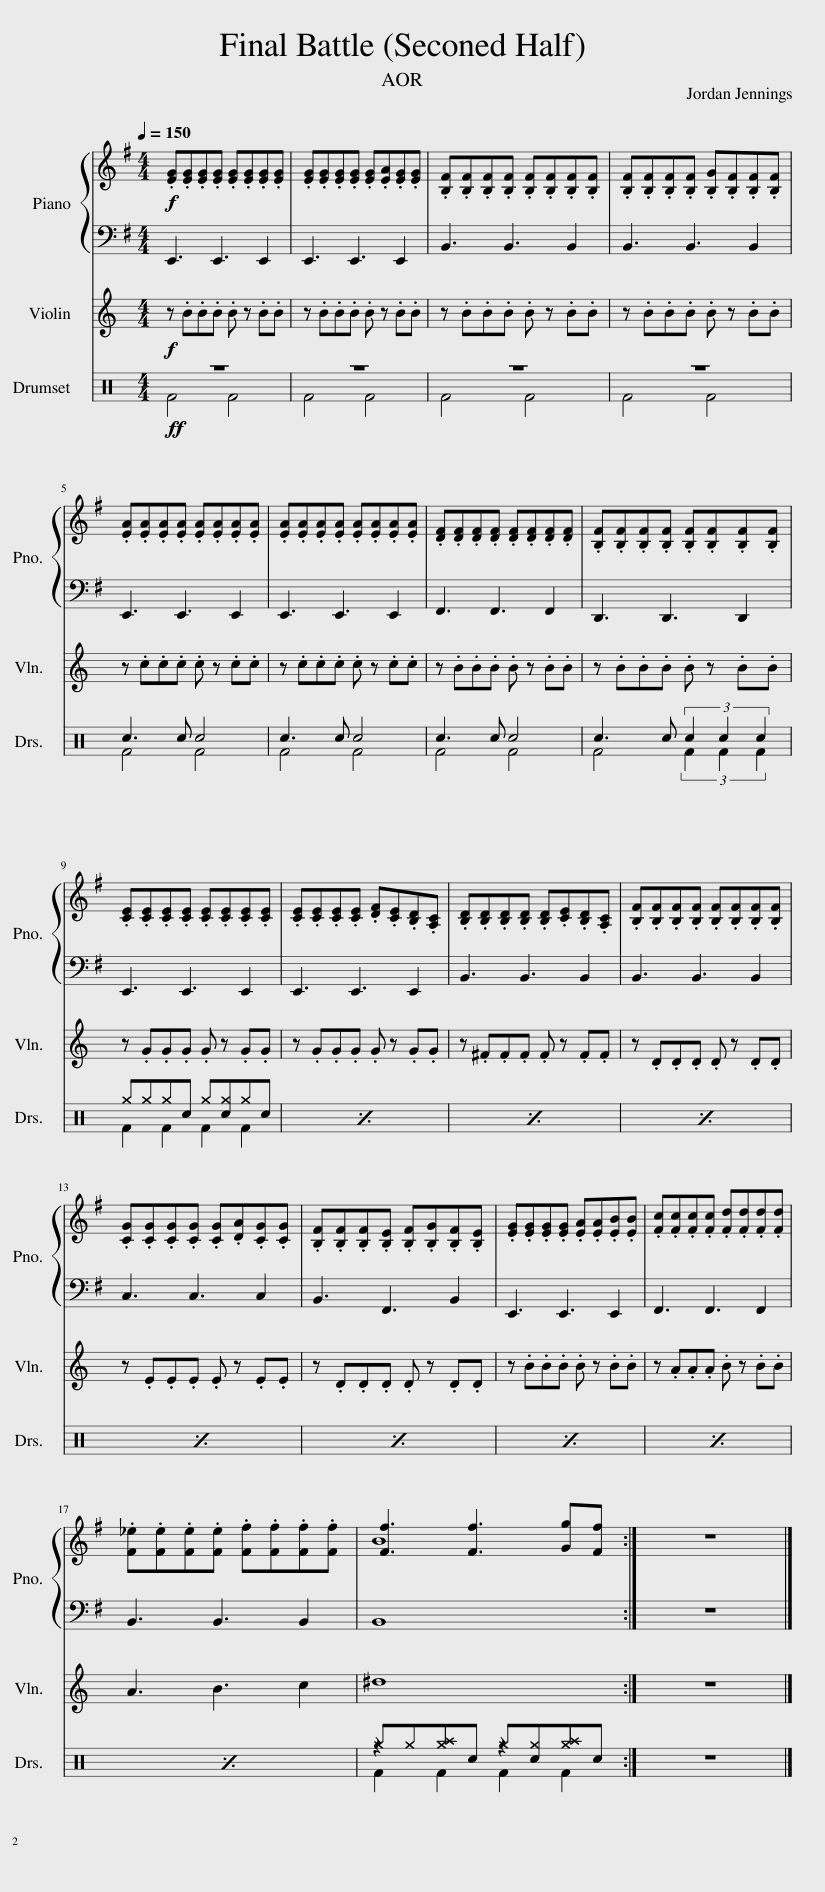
X:1
%%score { ( 1 3 ) | 2 } 4 ( 5 6 7 )
L:1/8
Q:1/4=150
M:4/4
I:linebreak $
K:G
V:1 treble
V:3 treble
V:2 bass
V:4 treble
V:5 perc
K:none
V:6 perc
K:none
V:7 perc
K:none
V:1
!f! .[EG].[EG].[EG].[EG] .[EG].[EG].[EG].[EG] | .[EG].[EG].[EG].[EG] .[EG].[EA].[EG].[EG] | .[B,F].[B,F].[B,F].[B,F] .[B,F].[B,F].[B,F].[B,F] | .[B,F].[B,F].[B,F].[B,F] .[B,G].[B,F].[B,F].[B,F] |$ .[EA].[EA].[EA].[EA] .[EA].[EA].[EA].[EA] | %5
 .[EA].[EA].[EA].[EA] .[EA].[EA].[EA].[EA] | .[DF].[DF].[DF].[DF] .[DF].[DF].[DF].[DF] | .[B,F].[B,F].[B,F].[B,F] .[B,F].[B,F].[B,F].[B,F] |$ .[CE].[CE].[CE].[CE] .[CE].[CE].[CE].[CE] | .[CE].[CE].[CE].[CE] .[DF].[CE].[B,D].[A,C] | %10
 .[B,D].[B,D].[B,D].[B,D] .[B,D].[CE].[B,D].[A,C] | .[B,F].[B,F].[B,F].[B,F] .[B,F].[B,F].[B,F].[B,F] |$ .[CG].[CG].[CG].[CG] .[CG].[DA].[CG].[CG] | .[B,F].[B,F].[B,F].[B,E] .[B,F].[B,G].[B,F].[B,E] | .[EG].[EG].[EG].[EG] .[EA].[EA].[EB].[EB] | %15
 .[Fc].[Fc].[Fc].[Fc] .[Fd].[Fd].[Fd].[Fd] |$ .[F_e].[Fe].[Fe].[Fe] .[Ff].[Ff].[Ff].[Ff] | [Ff]3 [Ff]3 [Gg][Ff] :| z8 |] %19
V:2
 E,,3 E,,3 E,,2 | E,,3 E,,3 E,,2 | B,,3 B,,3 B,,2 | B,,3 B,,3 B,,2 |$ E,,3 E,,3 E,,2 | %5
 E,,3 E,,3 E,,2 | F,,3 F,,3 F,,2 | D,,3 D,,3 D,,2 |$ E,,3 E,,3 E,,2 | E,,3 E,,3 E,,2 | %10
 B,,3 B,,3 B,,2 | B,,3 B,,3 B,,2 |$ C,3 C,3 C,2 | B,,3 F,,3 B,,2 | E,,3 E,,3 E,,2 | %15
 F,,3 F,,3 F,,2 |$ B,,3 B,,3 B,,2 | B,,8 :| z8 |] %19
V:3
 x8 | x8 | x8 | x8 |$ x8 | %5
 x8 | x8 | x8 |$ x8 | x8 | %10
 x8 | x8 |$ x8 | x8 | x8 | %15
 x8 |$ x8 | B8 :| x8 |] %19
V:4
[K:C]!f! z .B.B.B .B z .B.B | z .B.B.B .B z .B.B | z .B.B.B .B z .B.B | z .B.B.B .B z .B.B |$ z .c.c.c .c z .c.c | %5
 z .c.c.c .c z .c.c | z .B.B.B .B z .B.B | z .B.B.B .B z .B.B |$ z .G.G.G .G z .G.G | z .G.G.G .G z .G.G | %10
 z .^F.F.F .F z .F.F | z .D.D.D .D z .D.D |$ z .E.E.E .E z .E.E | z .D.D.D .D z .D.D | z .B.B.B .B z .B.B | %15
 z .A.A.A .B z .B.B |$ A3 B3 c2 | ^d8 :| z8 |] %19
V:5
[K:C]!ff! z8 | z8 | z8 | z8 |$ c3 c c4 | %5
 c3 c c4 | c3 c c4 | c3 c (3c2 c2 c2 |$ ^g^g^gc ^g[c^g]^gc | x8 | %10
 x8 | x8 |$ x8 | x8 | x8 | %15
 x8 |$ x8 | ^g^g^gc ^g[c^g]^gc :| z8 |] %19
V:6
[K:C] F4 F4 | F4 F4 | F4 F4 | F4 F4 |$ F4 F4 | %5
 F4 F4 | F4 F4 | F4 (3F2 F2 F2 |$ F2 F2 F2 F2 | x8 | %10
 x8 | x8 |$ x8 | x8 | x8 | %15
 x8 |$ x8 | F2 F2 F2 F2 :| x8 |] %19
V:7
[K:C] x8 | x8 | x8 | x8 |$ x8 | %5
 x8 | x8 | x8 |$ x8 | x8 | %10
 x8 | x8 |$ x8 | x8 | x8 | %15
 x8 |$ x8 | z2 ^a2 z2 ^a2 :| x8 |] %19
